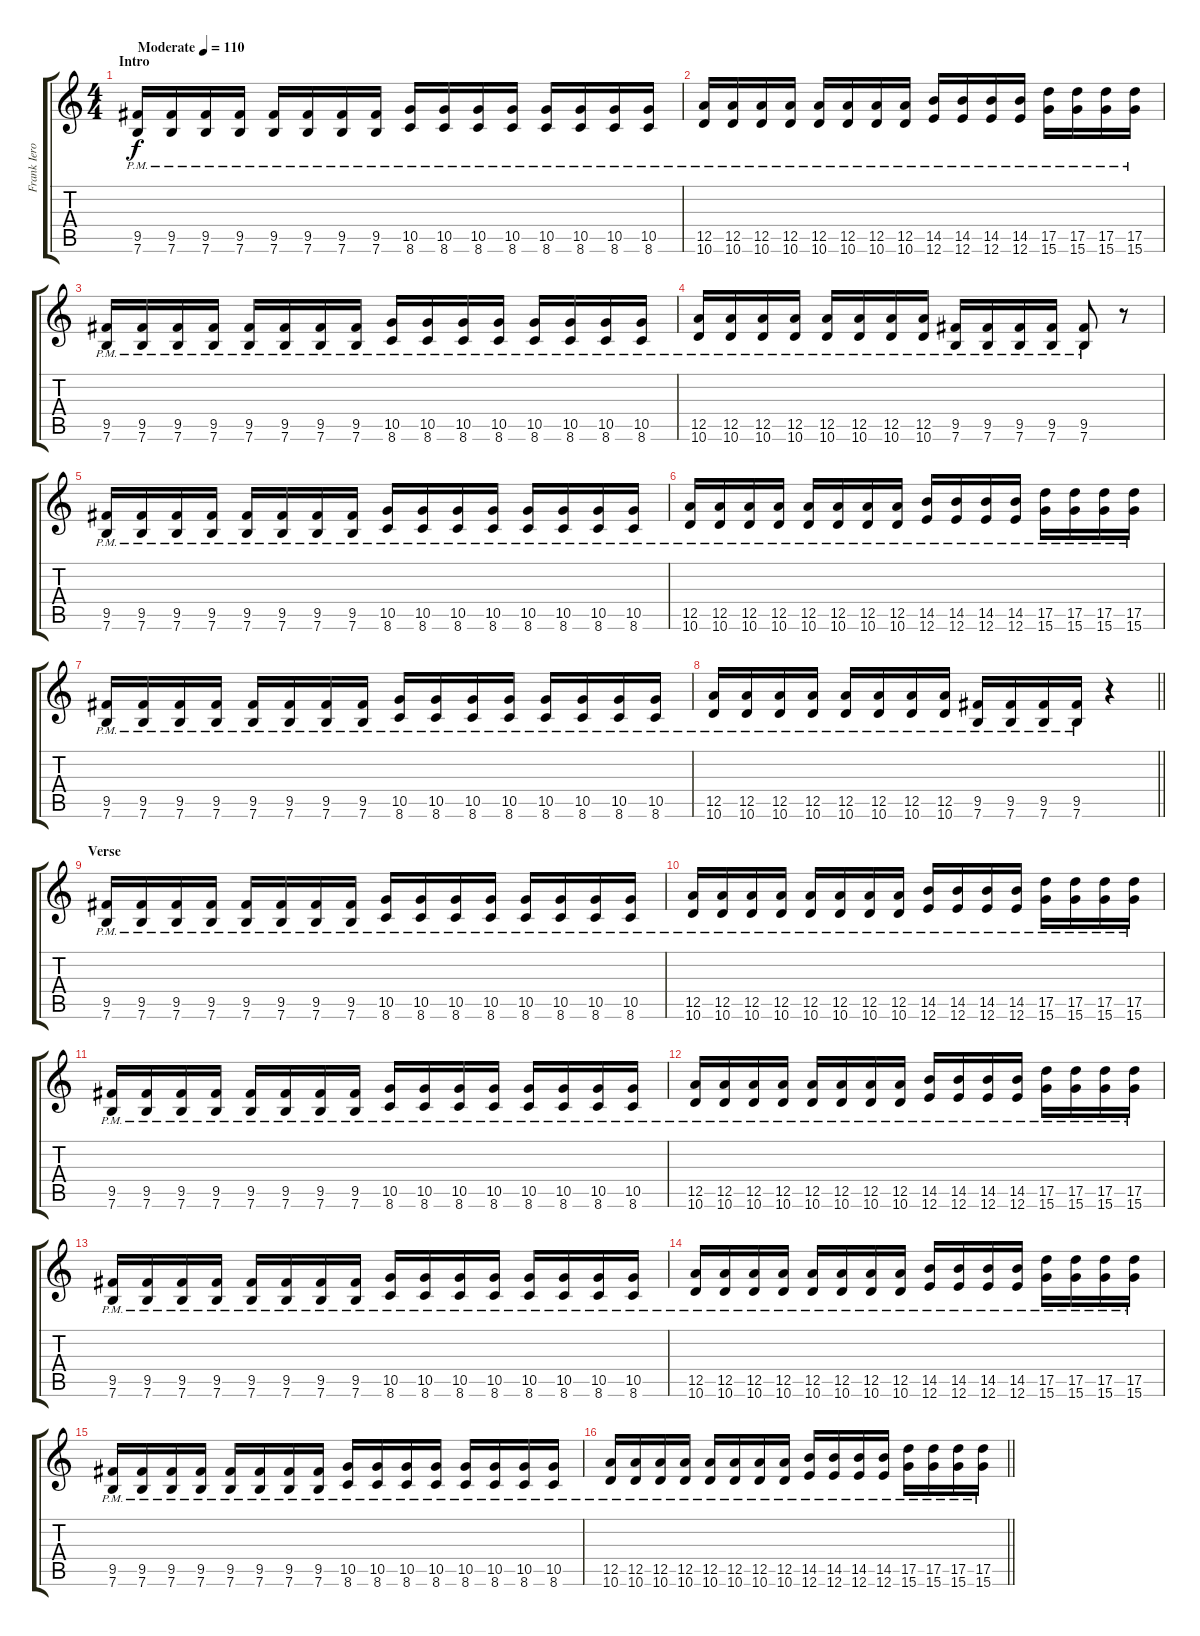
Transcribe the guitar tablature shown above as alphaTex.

\track ("Frank Iero" "Frank Iero") {instrument distortionguitar}
\staff {score tabs}
\tuning (E4 B3 G3 D3 A2 E2) {hide}
\ts (4 4)
\section ("" "Intro")
\tempo (110 "Moderate")
\clef g2
\ks c
(9.5{pm} 7.6).16{dy f instrument distortionguitar} (9.5{pm} 7.6).16 (9.5{pm} 7.6).16 (9.5{pm} 7.6).16 (9.5{pm} 7.6).16 (9.5{pm} 7.6).16 (9.5{pm} 7.6).16 (9.5{pm} 7.6).16 (10.5{pm} 8.6).16 (10.5{pm} 8.6).16 (10.5{pm} 8.6).16 (10.5{pm} 8.6).16 (10.5{pm} 8.6).16 (10.5{pm} 8.6).16 (10.5{pm} 8.6).16 (10.5{pm} 8.6).16 |
(12.5{pm} 10.6).16 (12.5{pm} 10.6).16 (12.5{pm} 10.6).16 (12.5{pm} 10.6).16 (12.5{pm} 10.6).16 (12.5{pm} 10.6).16 (12.5{pm} 10.6).16 (12.5{pm} 10.6).16 (14.5{pm} 12.6).16 (14.5{pm} 12.6).16 (14.5{pm} 12.6).16 (14.5{pm} 12.6).16 (17.5{pm} 15.6).16 (17.5{pm} 15.6).16 (17.5{pm} 15.6).16 (17.5{pm} 15.6).16 |
(9.5{pm} 7.6).16 (9.5{pm} 7.6).16 (9.5{pm} 7.6).16 (9.5{pm} 7.6).16 (9.5{pm} 7.6).16 (9.5{pm} 7.6).16 (9.5{pm} 7.6).16 (9.5{pm} 7.6).16 (10.5{pm} 8.6).16 (10.5{pm} 8.6).16 (10.5{pm} 8.6).16 (10.5{pm} 8.6).16 (10.5{pm} 8.6).16 (10.5{pm} 8.6).16 (10.5{pm} 8.6).16 (10.5{pm} 8.6).16 |
(12.5{pm} 10.6).16 (12.5{pm} 10.6).16 (12.5{pm} 10.6).16 (12.5{pm} 10.6).16 (12.5{pm} 10.6).16 (12.5{pm} 10.6).16 (12.5{pm} 10.6).16 (12.5{pm} 10.6).16 (9.5{pm} 7.6).16 (9.5{pm} 7.6).16 (9.5{pm} 7.6).16 (9.5{pm} 7.6).16 (9.5{pm} 7.6).8 r.8 |
(9.5{pm} 7.6).16 (9.5{pm} 7.6).16 (9.5{pm} 7.6).16 (9.5{pm} 7.6).16 (9.5{pm} 7.6).16 (9.5{pm} 7.6).16 (9.5{pm} 7.6).16 (9.5{pm} 7.6).16 (10.5{pm} 8.6).16 (10.5{pm} 8.6).16 (10.5{pm} 8.6).16 (10.5{pm} 8.6).16 (10.5{pm} 8.6).16 (10.5{pm} 8.6).16 (10.5{pm} 8.6).16 (10.5{pm} 8.6).16 |
(12.5{pm} 10.6).16 (12.5{pm} 10.6).16 (12.5{pm} 10.6).16 (12.5{pm} 10.6).16 (12.5{pm} 10.6).16 (12.5{pm} 10.6).16 (12.5{pm} 10.6).16 (12.5{pm} 10.6).16 (14.5{pm} 12.6).16 (14.5{pm} 12.6).16 (14.5{pm} 12.6).16 (14.5{pm} 12.6).16 (17.5{pm} 15.6).16 (17.5{pm} 15.6{pm}).16 (17.5{pm} 15.6{pm}).16 (17.5{pm} 15.6{pm}).16 |
(9.5{pm} 7.6).16 (9.5{pm} 7.6).16 (9.5{pm} 7.6).16 (9.5{pm} 7.6).16 (9.5{pm} 7.6).16 (9.5{pm} 7.6).16 (9.5{pm} 7.6).16 (9.5{pm} 7.6).16 (10.5{pm} 8.6).16 (10.5{pm} 8.6).16 (10.5{pm} 8.6).16 (10.5{pm} 8.6).16 (10.5{pm} 8.6).16 (10.5{pm} 8.6).16 (10.5{pm} 8.6).16 (10.5{pm} 8.6).16 |
\barLineRight lightlight
(12.5{pm} 10.6).16 (12.5{pm} 10.6).16 (12.5{pm} 10.6).16 (12.5{pm} 10.6).16 (12.5{pm} 10.6).16 (12.5{pm} 10.6).16 (12.5{pm} 10.6).16 (12.5{pm} 10.6).16 (9.5{pm} 7.6).16 (9.5{pm} 7.6).16 (9.5{pm} 7.6).16 (9.5{pm} 7.6).16 r.4 |
\section ("" "Verse")
(9.5{pm} 7.6).16 (9.5{pm} 7.6).16 (9.5{pm} 7.6).16 (9.5{pm} 7.6).16 (9.5{pm} 7.6).16 (9.5{pm} 7.6).16 (9.5{pm} 7.6).16 (9.5{pm} 7.6).16 (10.5{pm} 8.6).16 (10.5{pm} 8.6).16 (10.5{pm} 8.6).16 (10.5{pm} 8.6).16 (10.5{pm} 8.6).16 (10.5{pm} 8.6).16 (10.5{pm} 8.6).16 (10.5{pm} 8.6).16 |
(12.5{pm} 10.6).16 (12.5{pm} 10.6).16 (12.5{pm} 10.6).16 (12.5{pm} 10.6).16 (12.5{pm} 10.6).16 (12.5{pm} 10.6).16 (12.5{pm} 10.6).16 (12.5{pm} 10.6).16 (14.5{pm} 12.6).16 (14.5{pm} 12.6).16 (14.5{pm} 12.6).16 (14.5{pm} 12.6).16 (17.5{pm} 15.6).16 (17.5{pm} 15.6).16 (17.5{pm} 15.6).16 (17.5{pm} 15.6).16 |
(9.5{pm} 7.6).16 (9.5{pm} 7.6).16 (9.5{pm} 7.6).16 (9.5{pm} 7.6).16 (9.5{pm} 7.6).16 (9.5{pm} 7.6).16 (9.5{pm} 7.6).16 (9.5{pm} 7.6).16 (10.5{pm} 8.6).16 (10.5{pm} 8.6).16 (10.5{pm} 8.6).16 (10.5{pm} 8.6).16 (10.5{pm} 8.6).16 (10.5{pm} 8.6).16 (10.5{pm} 8.6).16 (10.5{pm} 8.6).16 |
(12.5{pm} 10.6).16 (12.5{pm} 10.6).16 (12.5{pm} 10.6).16 (12.5{pm} 10.6).16 (12.5{pm} 10.6).16 (12.5{pm} 10.6).16 (12.5{pm} 10.6).16 (12.5{pm} 10.6).16 (14.5{pm} 12.6).16 (14.5{pm} 12.6).16 (14.5{pm} 12.6).16 (14.5{pm} 12.6).16 (17.5{pm} 15.6).16 (17.5{pm} 15.6).16 (17.5{pm} 15.6).16 (17.5{pm} 15.6).16 |
(9.5{pm} 7.6).16 (9.5{pm} 7.6).16 (9.5{pm} 7.6).16 (9.5{pm} 7.6).16 (9.5{pm} 7.6).16 (9.5{pm} 7.6).16 (9.5{pm} 7.6).16 (9.5{pm} 7.6).16 (10.5{pm} 8.6).16 (10.5{pm} 8.6).16 (10.5{pm} 8.6).16 (10.5{pm} 8.6).16 (10.5{pm} 8.6).16 (10.5{pm} 8.6).16 (10.5{pm} 8.6).16 (10.5{pm} 8.6).16 |
(12.5{pm} 10.6).16 (12.5{pm} 10.6).16 (12.5{pm} 10.6).16 (12.5{pm} 10.6).16 (12.5{pm} 10.6).16 (12.5{pm} 10.6).16 (12.5{pm} 10.6).16 (12.5{pm} 10.6).16 (14.5{pm} 12.6).16 (14.5{pm} 12.6).16 (14.5{pm} 12.6).16 (14.5{pm} 12.6).16 (17.5{pm} 15.6).16 (17.5{pm} 15.6).16 (17.5{pm} 15.6).16 (17.5{pm} 15.6).16 |
(9.5{pm} 7.6).16 (9.5{pm} 7.6).16 (9.5{pm} 7.6).16 (9.5{pm} 7.6).16 (9.5{pm} 7.6).16 (9.5{pm} 7.6).16 (9.5{pm} 7.6).16 (9.5{pm} 7.6).16 (10.5{pm} 8.6).16 (10.5{pm} 8.6).16 (10.5{pm} 8.6).16 (10.5{pm} 8.6).16 (10.5{pm} 8.6).16 (10.5{pm} 8.6).16 (10.5{pm} 8.6).16 (10.5{pm} 8.6).16 |
\barLineRight lightlight
(12.5{pm} 10.6).16 (12.5{pm} 10.6).16 (12.5{pm} 10.6).16 (12.5{pm} 10.6).16 (12.5{pm} 10.6).16 (12.5{pm} 10.6).16 (12.5{pm} 10.6).16 (12.5{pm} 10.6).16 (14.5{pm} 12.6).16 (14.5{pm} 12.6).16 (14.5{pm} 12.6).16 (14.5{pm} 12.6).16 (17.5{pm} 15.6).16 (17.5{pm} 15.6).16 (17.5{pm} 15.6).16 (17.5{pm} 15.6).16
